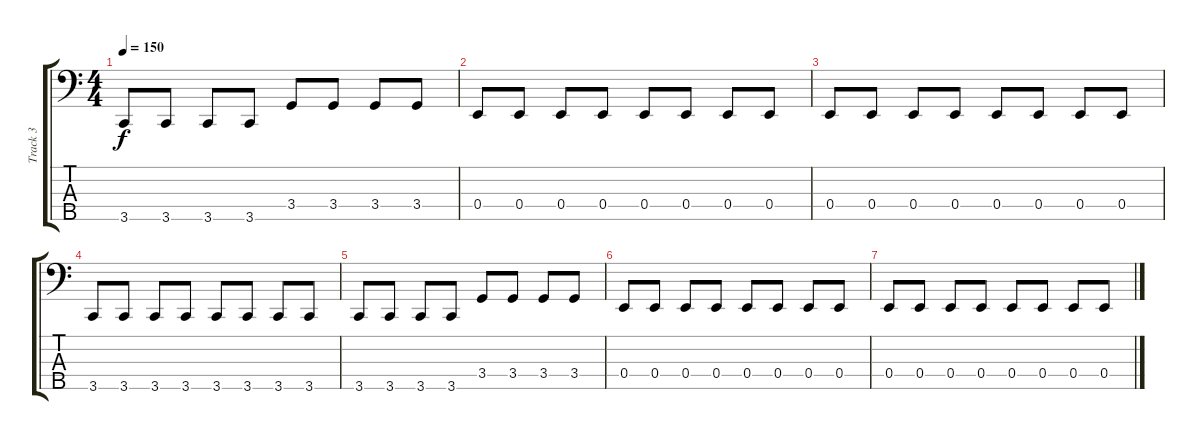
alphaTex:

\track ("Track 3" "Track 3") {instrument electricbassfinger}
\staff {score tabs}
\tuning (G2 D2 A1 E1 A0) {hide}
\ts (4 4)
\tempo 150
\clef f4
\ks c
3.5.8{dy f} 3.5.8 3.5.8 3.5.8 3.4.8 3.4.8 3.4.8 3.4.8 |
0.4.8 0.4.8 0.4.8 0.4.8 0.4.8 0.4.8 0.4.8 0.4.8 |
0.4.8 0.4.8 0.4.8 0.4.8 0.4.8 0.4.8 0.4.8 0.4.8 |
3.5.8 3.5.8 3.5.8 3.5.8 3.5.8 3.5.8 3.5.8 3.5.8 |
3.5.8 3.5.8 3.5.8 3.5.8 3.4.8 3.4.8 3.4.8 3.4.8 |
0.4.8 0.4.8 0.4.8 0.4.8 0.4.8 0.4.8 0.4.8 0.4.8 |
0.4.8 0.4.8 0.4.8 0.4.8 0.4.8 0.4.8 0.4.8 0.4.8
